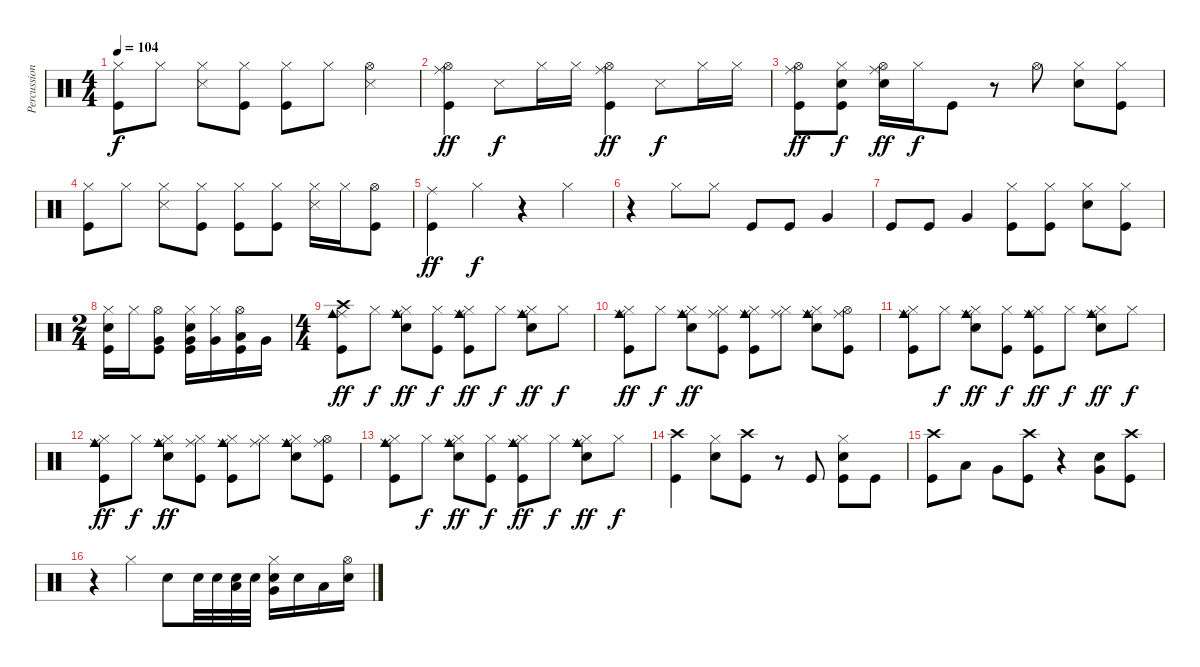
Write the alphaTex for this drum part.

\track ("Percussion" "Percussion") {instrument percussion}
\staff {score}
\articulation defaults
\ts (4 4)
\tempo 104
\clef neutral
\ks c
("Hi-Hat (closed)" "Kick (hit)").8{dy f} "Hi-Hat (closed)".8 ("Hi-Hat (closed)" "Snare (side stick) 3").8 ("Hi-Hat (closed)" "Kick (hit)").8 ("Hi-Hat (closed)" "Kick (hit)").8 "Hi-Hat (closed)".8 ("Hi-Hat (open)" "Snare (side stick) 3").4 |
("Hi-Hat (open)" "Ride (middle)" "Kick (hit)").4{dy ff} "Snare (side stick) 3".8{dy f} "Hi-Hat (closed)".16 "Hi-Hat (closed)".16 ("Hi-Hat (open)" "Ride (middle)" "Kick (hit)").4{dy ff} "Snare (side stick) 3".8{dy f} "Hi-Hat (closed)".16 "Hi-Hat (closed)".16 |
("Hi-Hat (open)" "Ride (middle)" "Kick (hit)").8{dy ff} ("Hi-Hat (closed)" "Snare (hit) 2" "Kick (hit)").8{dy f} ("Hi-Hat (open)" "Ride (middle)" "Snare (hit) 2").16{dy ff} "Hi-Hat (closed)".16{dy f} "Kick (hit)".8 r.8 "Hi-Hat (open)".8 ("Hi-Hat (closed)" "Snare (hit) 2").8 ("Hi-Hat (closed)" "Kick (hit)").8 |
("Hi-Hat (closed)" "Kick (hit)").8 "Hi-Hat (closed)".8 ("Hi-Hat (closed)" "Snare (side stick) 3").8 ("Hi-Hat (closed)" "Kick (hit)").8 ("Hi-Hat (closed)" "Kick (hit)").8 ("Hi-Hat (closed)" "Kick (hit)").8 ("Hi-Hat (closed)" "Snare (side stick) 3").16 "Hi-Hat (closed)".16 ("Hi-Hat (open)" "Kick (hit)").8 |
("Ride (middle)" "Kick (hit)").4{dy ff} "Hi-Hat (closed)".4{dy f} r.4 "Hi-Hat (closed)".4 |
r.4 "Hi-Hat (closed)".8 "Hi-Hat (closed)".8 "Kick (hit)".8 "Kick (hit)".8 "Very Low Tom (hit)".4 |
"Kick (hit)".8 "Kick (hit)".8 "Very Low Tom (hit)".4 ("Hi-Hat (closed)" "Kick (hit)").8 ("Hi-Hat (closed)" "Kick (hit)").8 ("Hi-Hat (closed)" "Snare (hit) 2").8 ("Hi-Hat (closed)" "Kick (hit)").8 |
\ts (2 4)
("Hi-Hat (closed)" "Snare (hit) 2" "Kick (hit)").16 "Hi-Hat (closed)".16 ("Hi-Hat (open)" "Very Low Tom (hit)" "Kick (hit)").8 ("Hi-Hat (closed)" "Very Low Tom (hit)" "Snare (hit) 2" "Kick (hit)").16 ("Hi-Hat (closed)" "Very Low Tom (hit)").16 ("Hi-Hat (open)" "Low Tom (hit)" "Kick (hit)").16 "Very Low Tom (hit)".16 |
\ts (4 4)
("Crash high (hit)" "Ride (middle)" "Cowbell medium (hit)" "Kick (hit)").8{dy ff} "Hi-Hat (closed)".8{dy f} ("Hi-Hat (closed)" "Ride (middle)" "Cowbell medium (hit)" "Snare (hit) 2").8{dy ff} ("Hi-Hat (closed)" "Kick (hit)").8{dy f} ("Hi-Hat (closed)" "Ride (middle)" "Cowbell medium (hit)" "Kick (hit)").8{dy ff} "Hi-Hat (closed)".8{dy f} ("Hi-Hat (closed)" "Ride (middle)" "Cowbell medium (hit)" "Snare (hit) 2").8{dy ff} "Hi-Hat (closed)".8{dy f} |
("Hi-Hat (closed)" "Ride (middle)" "Cowbell medium (hit)" "Kick (hit)").8{dy ff} "Hi-Hat (closed)".8{dy f} ("Hi-Hat (closed)" "Ride (middle)" "Cowbell medium (hit)" "Snare (hit) 2").8{dy ff} ("Hi-Hat (closed)" "Ride (middle)" "Kick (hit)").8 ("Hi-Hat (closed)" "Ride (middle)" "Cowbell medium (hit)" "Kick (hit)").8 ("Hi-Hat (closed)" "Ride (middle)").8 ("Hi-Hat (closed)" "Ride (middle)" "Cowbell medium (hit)" "Snare (hit) 2").8 ("Hi-Hat (open)" "Ride (middle)" "Kick (hit)").8 |
("Hi-Hat (closed)" "Ride (middle)" "Cowbell medium (hit)" "Kick (hit)").8 "Hi-Hat (closed)".8{dy f} ("Hi-Hat (closed)" "Ride (middle)" "Cowbell medium (hit)" "Snare (hit) 2").8{dy ff} ("Hi-Hat (closed)" "Kick (hit)").8{dy f} ("Hi-Hat (closed)" "Ride (middle)" "Cowbell medium (hit)" "Kick (hit)").8{dy ff} "Hi-Hat (closed)".8{dy f} ("Hi-Hat (closed)" "Ride (middle)" "Cowbell medium (hit)" "Snare (hit) 2").8{dy ff} "Hi-Hat (closed)".8{dy f} |
("Hi-Hat (closed)" "Ride (middle)" "Cowbell medium (hit)" "Kick (hit)").8{dy ff} "Hi-Hat (closed)".8{dy f} ("Hi-Hat (closed)" "Ride (middle)" "Cowbell medium (hit)" "Snare (hit) 2").8{dy ff} ("Hi-Hat (closed)" "Ride (middle)" "Kick (hit)").8 ("Hi-Hat (closed)" "Ride (middle)" "Cowbell medium (hit)" "Kick (hit)").8 ("Hi-Hat (closed)" "Ride (middle)").8 ("Hi-Hat (closed)" "Ride (middle)" "Cowbell medium (hit)" "Snare (hit) 2").8 ("Hi-Hat (open)" "Ride (middle)" "Kick (hit)").8 |
("Hi-Hat (closed)" "Ride (middle)" "Cowbell medium (hit)" "Kick (hit)").8 "Hi-Hat (closed)".8{dy f} ("Hi-Hat (closed)" "Ride (middle)" "Cowbell medium (hit)" "Snare (hit) 2").8{dy ff} ("Hi-Hat (closed)" "Kick (hit)").8{dy f} ("Hi-Hat (closed)" "Ride (middle)" "Cowbell medium (hit)" "Kick (hit)").8{dy ff} "Hi-Hat (closed)".8{dy f} ("Hi-Hat (closed)" "Ride (middle)" "Cowbell medium (hit)" "Snare (hit) 2").8{dy ff} "Hi-Hat (closed)".8{dy f} |
("Crash high (hit)" "Kick (hit)").4 ("Hi-Hat (closed)" "Snare (hit) 2").8 ("Crash high (hit)" "Kick (hit)").8 r.8 "Kick (hit)".8 ("Hi-Hat (closed)" "Snare (hit) 2" "Kick (hit)").8 "Kick (hit)".8 |
("Crash high (hit)" "Kick (hit)").8 "Low Tom (hit)".8 "Very Low Tom (hit)".8 ("Crash high (hit)" "Kick (hit)").8 r.4 ("Very Low Tom (hit)" "Snare (hit) 2").8 ("Crash high (hit)" "Kick (hit)").8 |
r.4 "Hi-Hat (closed)".4 "Snare (hit) 2".8 "Snare (hit) 2".32 "Snare (hit) 2".32 ("Low Tom (hit)" "Snare (hit) 2").32 "Snare (hit) 2".32 ("Hi-Hat (closed)" "Very Low Tom (hit)" "Snare (hit) 2").16 "Snare (hit) 2".16 "Low Floor Tom (hit)".16 ("Hi-Hat (open)" "Snare (hit) 2").16
